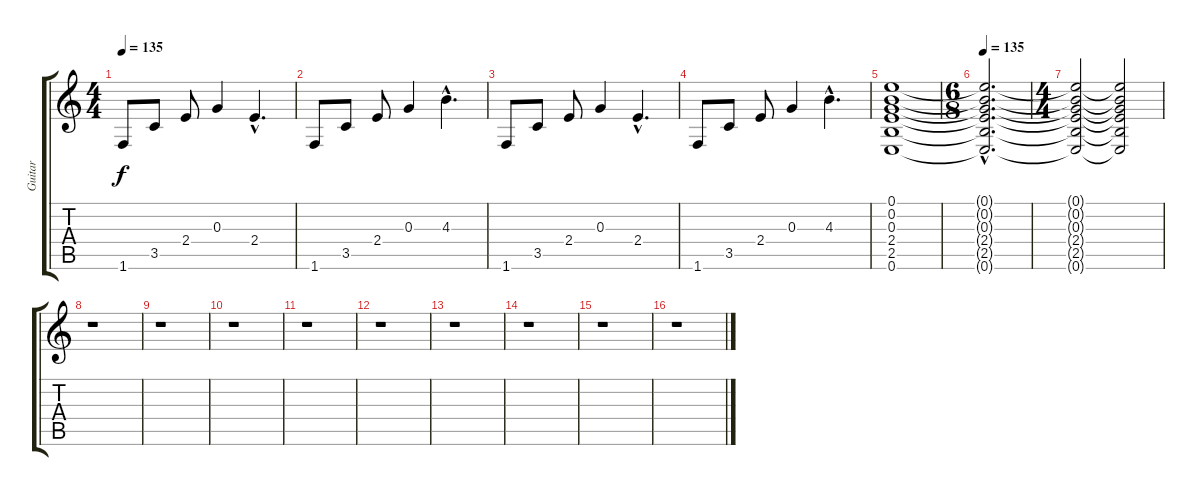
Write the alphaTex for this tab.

\track ("Guitar" "Guitar") {instrument electricguitarclean}
\staff {score tabs}
\tuning (E4 B3 G3 D3 A2 E2) {hide}
\ts (4 4)
\tempo 135
\clef g2
\ks c
1.6.8{dy f} 3.5.8 2.4.8 0.3.4 2.4{hac}.4{d} |
1.6.8 3.5.8 2.4.8 0.3.4 4.3{hac}.4{d} |
1.6.8 3.5.8 2.4.8 0.3.4 2.4{hac}.4{d} |
1.6.8 3.5.8 2.4.8 0.3.4 4.3{hac}.4{d} |
(0.1 0.2 0.3 2.4 2.5 0.6).1 |
\ts (6 8)
\tempo 135
(0.1{hac t} 0.2{hac t} 0.3{hac t} 2.4{hac t} 2.5{hac t} 0.6{hac t}).2{d} |
\ts (4 4)
(0.1{t} 0.2{t} 0.3{t} 2.4{t} 2.5{t} 0.6{t}).2 (0.1{t} 0.2{t} 0.3{t} 2.4{t} 2.5{t} 0.6{t}).2 |
r.1 |
r.1 |
r.1 |
r.1 |
r.1 |
r.1 |
r.1 |
r.1 |
r.1
